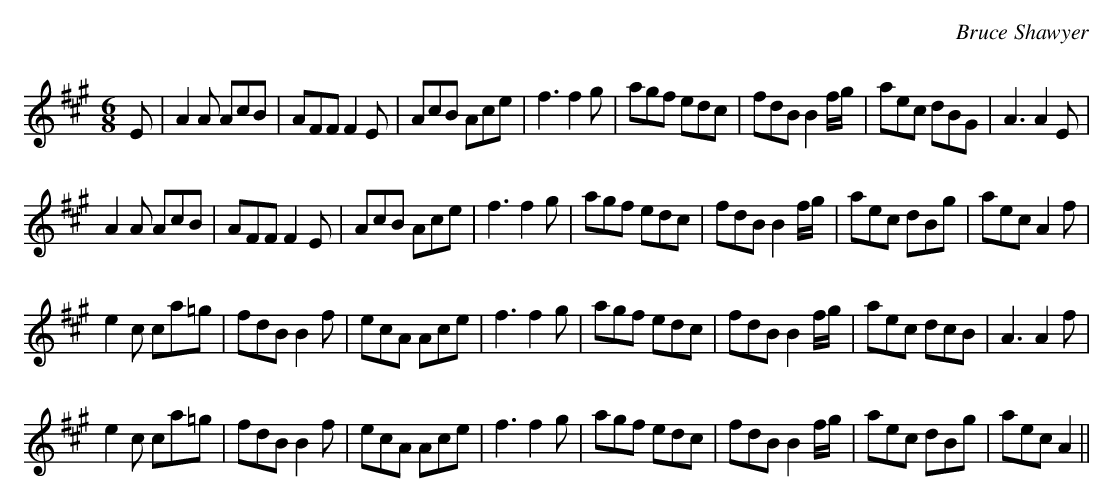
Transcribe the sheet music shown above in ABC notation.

X:1
C:Bruce Shawyer
Q:180
K:A
M:6/8
L:1/16
E2|A4A2 A2c2B2|A2F2F2 F4E2|A2c2B2 A2c2e2|f6 f4g2|a2g2f2 e2d2c2|f2d2B2 B4fg|a2e2c2 d2B2G2|A6 A4E2|
A4A2 A2c2B2|A2F2F2 F4E2|A2c2B2 A2c2e2|f6 f4g2|a2g2f2 e2d2c2|f2d2B2 B4fg|a2e2c2 d2B2g2|a2e2c2 A4f2|
e4c2 c2a2=g2|f2d2B2 B4f2|e2c2A2 A2c2e2|f6 f4g2|a2g2f2 e2d2c2|f2d2B2 B4fg|a2e2c2 d2c2B2|A6 A4f2|
e4c2 c2a2=g2|f2d2B2 B4f2|e2c2A2 A2c2e2|f6 f4g2|a2g2f2 e2d2c2|f2d2B2 B4fg|a2e2c2 d2B2g2|a2e2c2 A4||
